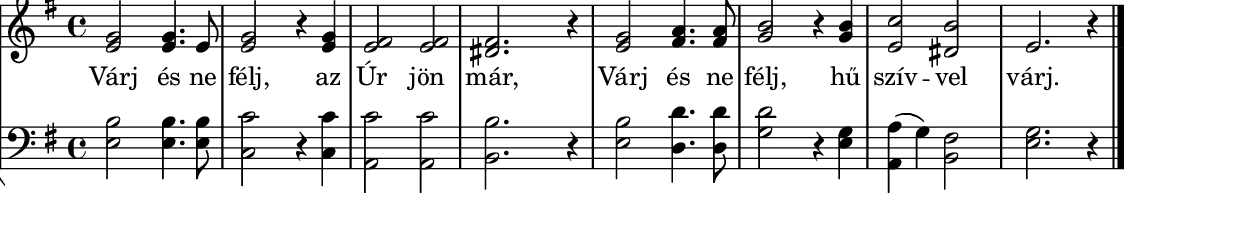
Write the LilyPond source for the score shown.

% MusicXML to Lilypond converter by Kovi

szovegAAA = \lyricmode {  "Várj" "és" "ne" "félj," "az" "Úr" "jön" "már," "Várj" "és" "ne" "félj," "hű" "szív" -- "vel" "várj."  }

% Analyzing...
% 2 parts
% 1 Staff
% forceBassClefActive = 
melody = {
\new StaffGroup <<
% 1 Staff
% 34 notes in the part
% 1 voices

\new Staff
\new Voice {
% 34 notes
% 8 mesaures

% Measure 1
\clef "treble"
\key g \major
\time 4/4 
<e' g' >2 <e' g' >4. e'8 
% Measure 2
<e' g' >2 r4 <e' g' >4 
% Measure 3
<e' fis' >2 <e' fis' >2 
% Measure 4
<dis' fis' >2. r4 
% Measure 5
<e' g' >2 <fis' a' >4. <fis' a' >8 
% Measure 6
<g' b' >2 r4 <g' b' >4 
% Measure 7
<e' c'' >2 <dis' b' >2 
% Measure 8
e'2. r4 \bar "|." 
} % voice
\addlyrics { \szovegAAA }

% 1 Staff
% 37 notes in the part
% 1 voices

\new Staff
\new Voice {
% 37 notes
% 8 mesaures

% Measure 1
\clef "bass"
\key g \major
\time 4/4 
<e b >2 <e b >4. <e b >8 
% Measure 2
<c c' >2 r4 <c c' >4 
% Measure 3
<a, c' >2 <a, c' >2 
% Measure 4
<b, b >2. r4 
% Measure 5
<e b >2 <d d' >4. <d d' >8 
% Measure 6
<g d' >2 r4 <e g >4 
% Measure 7
<a, a >4 (g4 )<b, fis >2 
% Measure 8
<e g >2. r4 \bar "|." 
} % voice
>>
} % melody


harmonies = \chordmode {
% 10 chords
\germanChords
e4:m s4 s4 s4 c4 s4 s4 s4 a4:m6 s4 s4 s4 b4:7 s4 s4 s4 e4:m s4 d4 s4 g4 s4 s4 s4 a4:m s4 b4:7 s4 e4:m
}

\include "../../definitions.ly"
